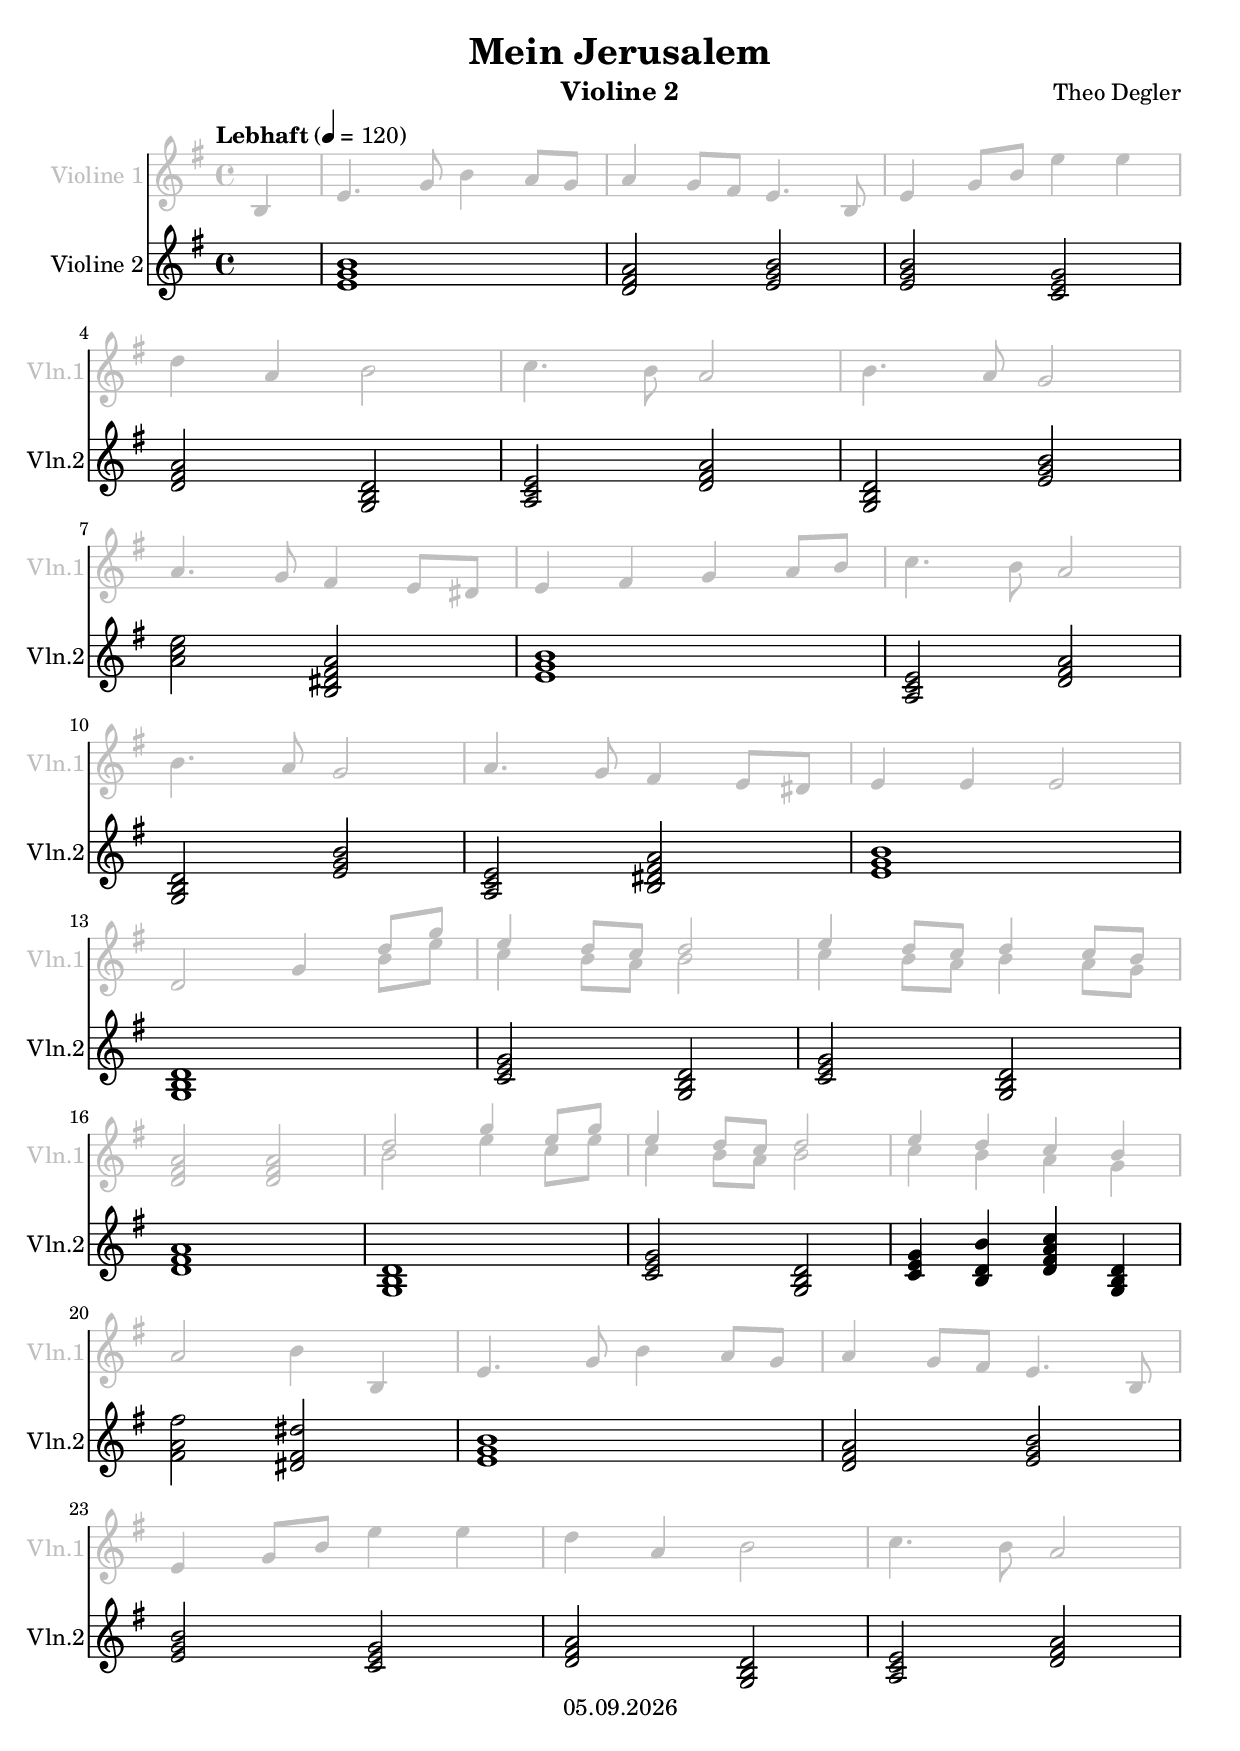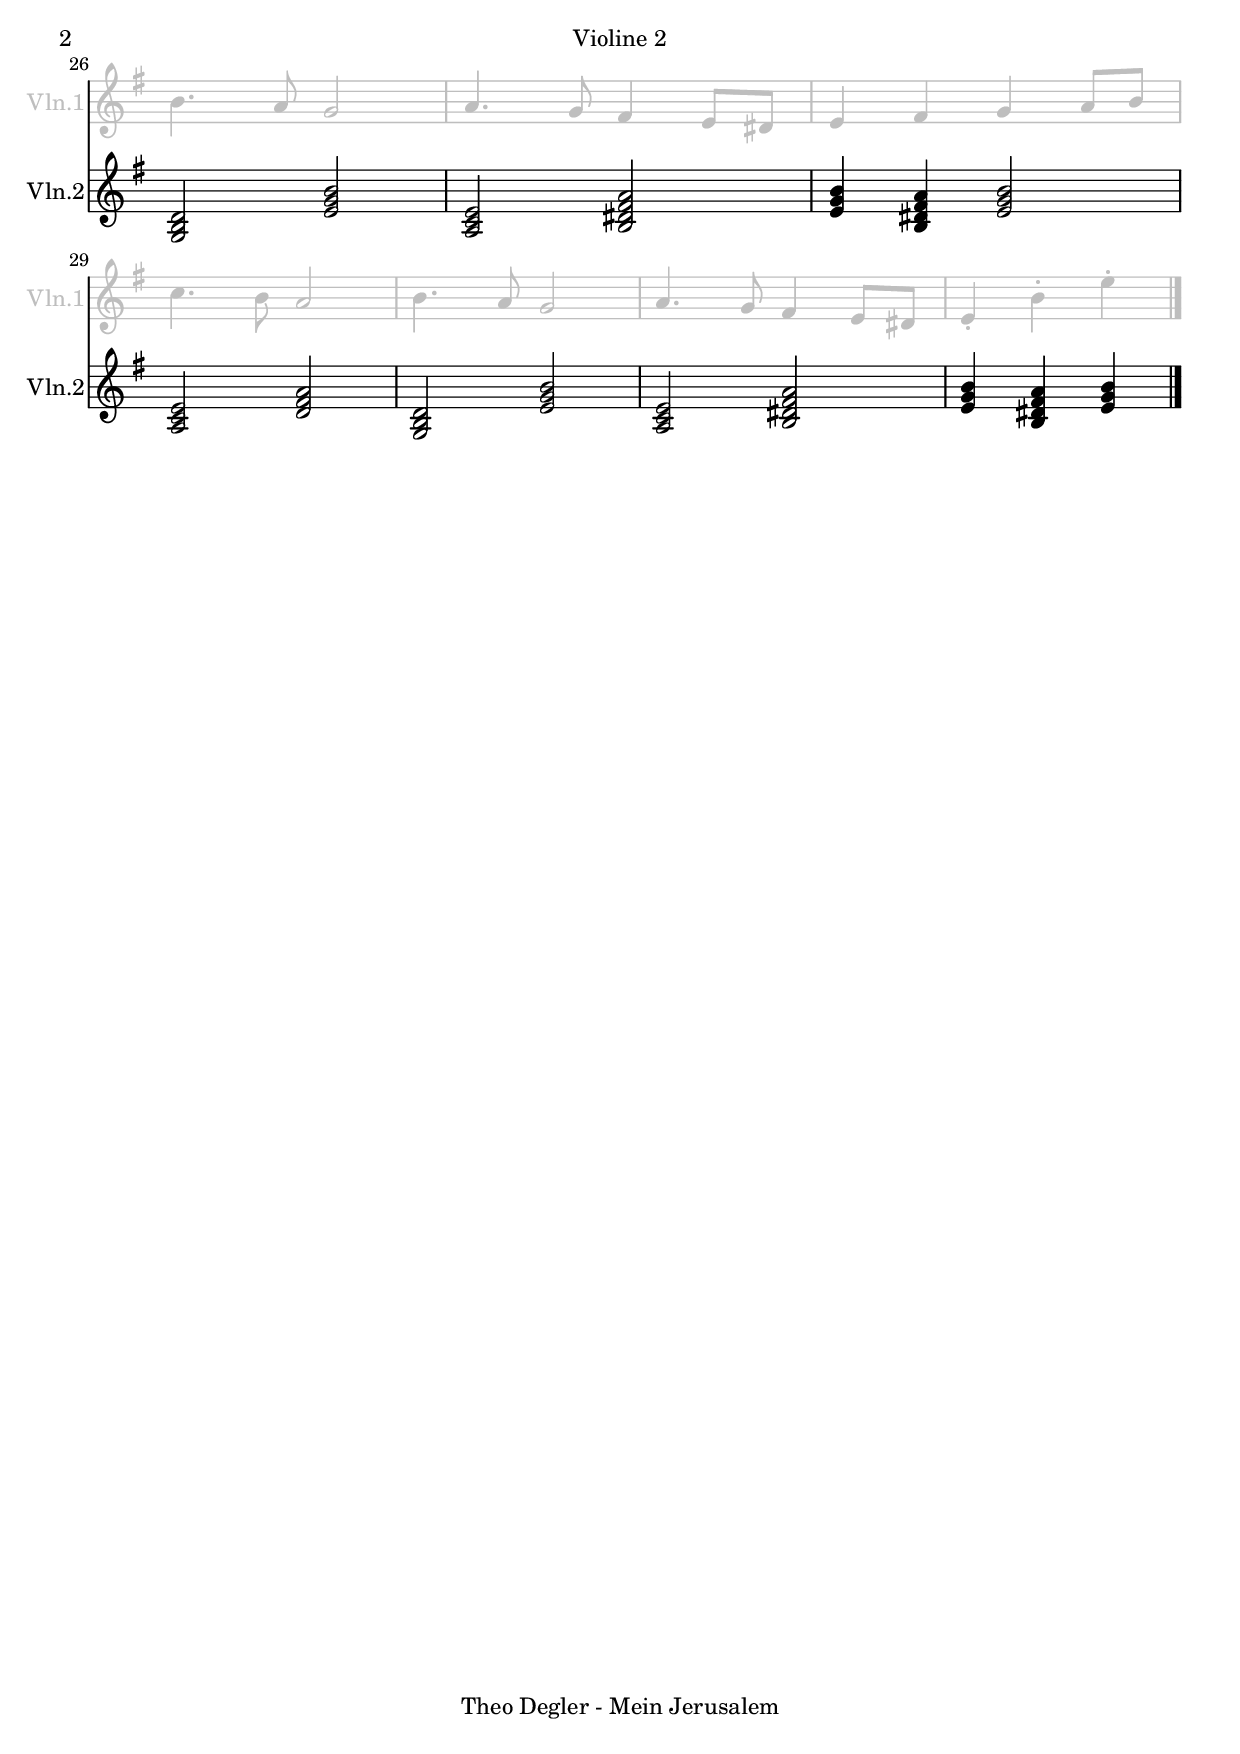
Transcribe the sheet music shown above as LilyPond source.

\version "2.18.2"

\include "../globals.ily"
\version "2.18.2"

\include "../globals.ily"

violinI = \relative c' { 
  \globalSettings
  \clef treble
  b4 | e4. g8 b4 a8 g | a4 g8 fis e4. b8 | e4 g8 b e4 e | \break
  d4 a b2 | c4. b8 a2 | b4. a8 g2 | \break
  a4. g8 fis4 e8 dis | e4 fis g a8 b | c4. b8 a2 | \break
  b4. a8 g2 | a4. g8 fis4 e8 dis | e4 e4 e2 | \break
  << { d2 g4 d'8 g } \\ { s2 s4 b,8 e } >> | 
  << { e4 d8 c d2 } \\ { c4 b8 a b2 } >> | 
  << { e4 d8 c d4 c8 b } \\ { c4 b8 a b4 a8 g } >> | \break
  
  <d fis a>2 <d fis a> | 
  << { d'2 g4 e8 g } \\ { b,2 e4 c8 e } >> | 
  << { e4 d8 c d2 } \\ { c4 b8 a b2 } >> | << { e4 d c b } \\ { c b a g } >> | \break
  a2 b4 b, | e4. g8 b4 a8 g | a4 g8 fis e4. b8 | \break
  e4 g8 b e4 e | d4 a b2 | c4. b8 a2 | \break
  b4. a8 g2 | a4. g8 fis4 e8 dis | e4 fis g a8 b | \break
  c4. b8 a2 | b4. a8 g2 | a4. g8 fis4 e8 dis | e4-. b'-. e-.
  \bar "|." }

\version "2.18.2"

\include "../globals.ily"

violinII = \relative c' { 
  \globalSettings
  \clef treble
  s4 | <e g b>1 | <d fis a>2 <e g b> | <e b' g> <c e g> |
  <d fis a>2 <g, b d> | <a c e> <d fis a> | <g, b d>  <e' g b> | 
  <a c e> <b, dis fis a> | <e g b>1 | <a, c e>2 <d fis a> |
  <g, b d> <e' b' g> | <a, c e> <b dis fis a> | <e g b>1 
  <g, b d>1 | 
  <c e g>2 <g b d> | 
  <c e g>2 <g b d> |
  <d' fis a>1 | <g, b d> | <c e g>2 <g b d> | <c e g>4 <b d b'> <d fis a c> <g, b d>
  <fis' a fis'>2 <dis fis dis'> | <e g b>1 | <d fis a>2 <e g b> |
  <e g b>2 <c e g> | <d fis a> <g, b d> | <a c e> <d fis a>
  <g, b d> <e' g b> | <a, c e> <b dis fis a> | <e g b>4 <b dis fis a> <e g b>2
  <a, c e> <d fis a> | <g, b d> <e' g b> | <a, c e> <b dis fis a> | <e g b>4 <b dis fis a> <e g b>
 \bar "|." }


\header {
  instrument = "Violine 2"
}

\score {
  <<            
    \new Staff \with { instrumentName = "Violine 1" shortInstrumentName = "Vln.1" } {
      \applyContext #(override-color-for-all-grobs (x11-color 'gray))
      \violinI 
      
    }
    \new Staff \with { instrumentName = "Violine 2" shortInstrumentName = "Vln.2" } { \violinII }
  >>
  \layout { 
    indent = 1.5\cm
    short-indent = 0.5\cm
  }
}


